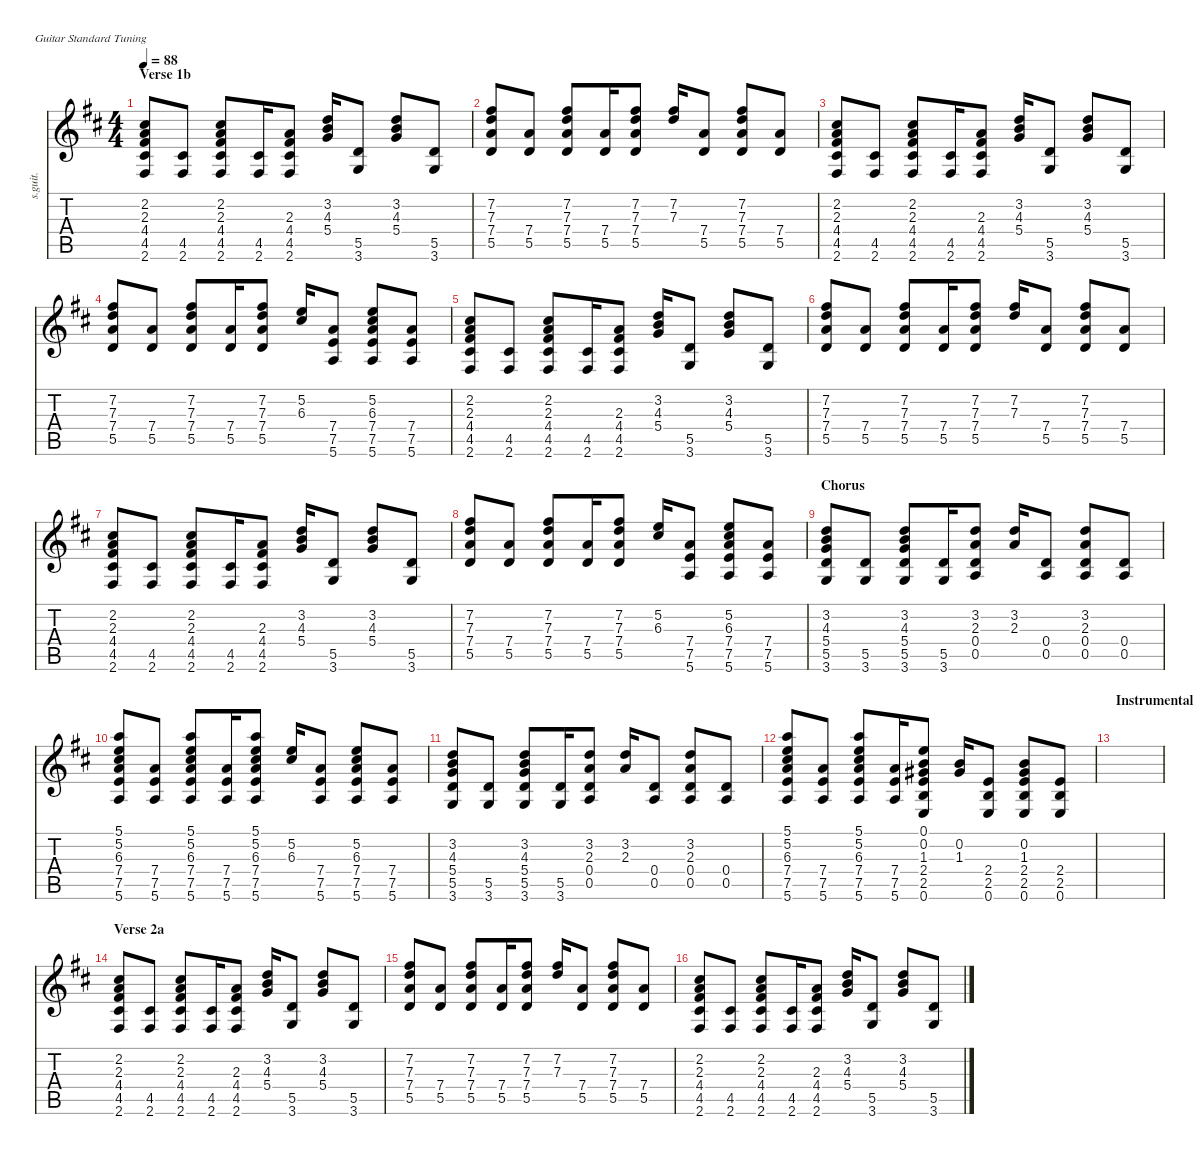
\defaultSystemsLayout 4
\hideDynamics
\bracketExtendMode nobrackets
\otherSystemsTrackNameOrientation horizontal
\track ("Steel Guitar" "s.guit.") {instrument acousticguitarsteel}
\staff {score tabs}
\tuning (E4 B3 G3 D3 A2 E2)
\ts (4 4)
\section ("" "Verse 1b")
\tempo 88
\clef g2
\ks d
(2.6{acc #} 4.5{acc #} 4.4{acc #} 2.2{acc #} 2.3{acc forcenatural}).8{dy mf beam Up} (2.6{acc #} 4.5{acc #}).8{beam Up} (2.6{acc #} 4.5{acc #} 4.4{acc #} 2.3{acc forcenatural} 2.2{acc #}).8{beam Up} (2.6{acc #} 4.5{acc #}).16{beam Up} (4.5{acc #} 2.6{acc #} 4.4{acc #} 2.3{acc forcenatural}).8{beam Up} (3.2{acc forcenatural} 4.3{acc forcenatural} 5.4{acc forcenatural}).16{beam Up} (3.6{acc forcenatural} 5.5{acc forcenatural}).8{beam Up} (5.4{acc forcenatural} 4.3{acc forcenatural} 3.2{acc forcenatural}).8{beam Up} (3.6{acc forcenatural} 5.5{acc forcenatural}).8{beam Up} |
(5.5{acc forcenatural} 7.4{acc forcenatural} 7.2{acc #} 7.3{acc forcenatural}).8{beam Up} (5.5{acc forcenatural} 7.4{acc forcenatural}).8{beam Up} (5.5{acc forcenatural} 7.4{acc forcenatural} 7.3{acc forcenatural} 7.2{acc #}).8{beam Up} (5.5{acc forcenatural} 7.4{acc forcenatural}).16{beam Up} (5.5{acc forcenatural} 7.4{acc forcenatural} 7.3{acc forcenatural} 7.2{acc #}).8{beam Up} (7.2{acc #} 7.3{acc forcenatural}).16{beam Up} (5.5{acc forcenatural} 7.4{acc forcenatural}).8{beam Up} (7.3{acc forcenatural} 7.2{acc #} 7.4{acc forcenatural} 5.5{acc forcenatural}).8{beam Up} (5.5{acc forcenatural} 7.4{acc forcenatural}).8{beam Up} |
(2.6{acc #} 4.5{acc #} 4.4{acc #} 2.2{acc #} 2.3{acc forcenatural}).8{beam Up} (2.6{acc #} 4.5{acc #}).8{beam Up} (2.6{acc #} 4.5{acc #} 4.4{acc #} 2.3{acc forcenatural} 2.2{acc #}).8{beam Up} (2.6{acc #} 4.5{acc #}).16{beam Up} (4.5{acc #} 2.6{acc #} 4.4{acc #} 2.3{acc forcenatural}).8{beam Up} (3.2{acc forcenatural} 4.3{acc forcenatural} 5.4{acc forcenatural}).16{beam Up} (3.6{acc forcenatural} 5.5{acc forcenatural}).8{beam Up} (5.4{acc forcenatural} 4.3{acc forcenatural} 3.2{acc forcenatural}).8{beam Up} (3.6{acc forcenatural} 5.5{acc forcenatural}).8{beam Up} |
(5.5{acc forcenatural} 7.4{acc forcenatural} 7.2{acc #} 7.3{acc forcenatural}).8{beam Up} (5.5{acc forcenatural} 7.4{acc forcenatural}).8{beam Up} (5.5{acc forcenatural} 7.4{acc forcenatural} 7.3{acc forcenatural} 7.2{acc #}).8{beam Up} (5.5{acc forcenatural} 7.4{acc forcenatural}).16{beam Up} (5.5{acc forcenatural} 7.4{acc forcenatural} 7.3{acc forcenatural} 7.2{acc #}).8{beam Up} (5.2{acc forcenatural} 6.3{acc #}).16{beam Up} (7.5{acc forcenatural} 7.4{acc forcenatural} 5.6{acc forcenatural}).8{beam Up} (6.3{acc #} 5.2{acc forcenatural} 7.4{acc forcenatural} 7.5{acc forcenatural} 5.6{acc forcenatural}).8{beam Up} (7.5{acc forcenatural} 7.4{acc forcenatural} 5.6{acc forcenatural}).8{beam Up} |
(2.6{acc #} 4.5{acc #} 4.4{acc #} 2.2{acc #} 2.3{acc forcenatural}).8{beam Up} (2.6{acc #} 4.5{acc #}).8{beam Up} (2.6{acc #} 4.5{acc #} 4.4{acc #} 2.3{acc forcenatural} 2.2{acc #}).8{beam Up} (2.6{acc #} 4.5{acc #}).16{beam Up} (4.5{acc #} 2.6{acc #} 4.4{acc #} 2.3{acc forcenatural}).8{beam Up} (3.2{acc forcenatural} 4.3{acc forcenatural} 5.4{acc forcenatural}).16{beam Up} (3.6{acc forcenatural} 5.5{acc forcenatural}).8{beam Up} (5.4{acc forcenatural} 4.3{acc forcenatural} 3.2{acc forcenatural}).8{beam Up} (3.6{acc forcenatural} 5.5{acc forcenatural}).8{beam Up} |
(5.5{acc forcenatural} 7.4{acc forcenatural} 7.2{acc #} 7.3{acc forcenatural}).8{beam Up} (5.5{acc forcenatural} 7.4{acc forcenatural}).8{beam Up} (5.5{acc forcenatural} 7.4{acc forcenatural} 7.3{acc forcenatural} 7.2{acc #}).8{beam Up} (5.5{acc forcenatural} 7.4{acc forcenatural}).16{beam Up} (5.5{acc forcenatural} 7.4{acc forcenatural} 7.3{acc forcenatural} 7.2{acc #}).8{beam Up} (7.2{acc #} 7.3{acc forcenatural}).16{beam Up} (5.5{acc forcenatural} 7.4{acc forcenatural}).8{beam Up} (7.3{acc forcenatural} 7.2{acc #} 7.4{acc forcenatural} 5.5{acc forcenatural}).8{beam Up} (5.5{acc forcenatural} 7.4{acc forcenatural}).8{beam Up} |
(2.6{acc #} 4.5{acc #} 4.4{acc #} 2.2{acc #} 2.3{acc forcenatural}).8{beam Up} (2.6{acc #} 4.5{acc #}).8{beam Up} (2.6{acc #} 4.5{acc #} 4.4{acc #} 2.3{acc forcenatural} 2.2{acc #}).8{beam Up} (2.6{acc #} 4.5{acc #}).16{beam Up} (4.5{acc #} 2.6{acc #} 4.4{acc #} 2.3{acc forcenatural}).8{beam Up} (3.2{acc forcenatural} 4.3{acc forcenatural} 5.4{acc forcenatural}).16{beam Up} (3.6{acc forcenatural} 5.5{acc forcenatural}).8{beam Up} (5.4{acc forcenatural} 4.3{acc forcenatural} 3.2{acc forcenatural}).8{beam Up} (3.6{acc forcenatural} 5.5{acc forcenatural}).8{beam Up} |
(5.5{acc forcenatural} 7.4{acc forcenatural} 7.2{acc #} 7.3{acc forcenatural}).8{beam Up} (5.5{acc forcenatural} 7.4{acc forcenatural}).8{beam Up} (5.5{acc forcenatural} 7.4{acc forcenatural} 7.3{acc forcenatural} 7.2{acc #}).8{beam Up} (5.5{acc forcenatural} 7.4{acc forcenatural}).16{beam Up} (5.5{acc forcenatural} 7.4{acc forcenatural} 7.3{acc forcenatural} 7.2{acc #}).8{beam Up} (5.2{acc forcenatural} 6.3{acc #}).16{beam Up} (7.5{acc forcenatural} 7.4{acc forcenatural} 5.6{acc forcenatural}).8{beam Up} (6.3{acc #} 5.2{acc forcenatural} 7.4{acc forcenatural} 7.5{acc forcenatural} 5.6{acc forcenatural}).8{beam Up} (7.5{acc forcenatural} 7.4{acc forcenatural} 5.6{acc forcenatural}).8{beam Up} |
\section ("" "Chorus")
(3.6{acc forcenatural} 5.5{acc forcenatural} 5.4{acc forcenatural} 3.2{acc forcenatural} 4.3{acc forcenatural}).8{beam Up} (3.6{acc forcenatural} 5.5{acc forcenatural}).8{beam Up} (3.6{acc forcenatural} 5.5{acc forcenatural} 5.4{acc forcenatural} 4.3{acc forcenatural} 3.2{acc forcenatural}).8{beam Up} (3.6{acc forcenatural} 5.5{acc forcenatural}).16{beam Up} (0.5{acc forcenatural} 0.4{acc forcenatural} 2.3{acc forcenatural} 3.2{acc forcenatural}).8{beam Up} (3.2{acc forcenatural} 2.3{acc forcenatural}).16{beam Up} (0.5{acc forcenatural} 0.4{acc forcenatural}).8{beam Up} (2.3{acc forcenatural} 3.2{acc forcenatural} 0.4{acc forcenatural} 0.5{acc forcenatural}).8{beam Up} (0.5{acc forcenatural} 0.4{acc forcenatural}).8{beam Up} |
(7.5{acc forcenatural} 7.4{acc forcenatural} 5.2{acc forcenatural} 6.3{acc #} 5.1{acc forcenatural} 5.6{acc forcenatural}).8{beam Up} (7.5{acc forcenatural} 7.4{acc forcenatural} 5.6{acc forcenatural}).8{beam Up} (7.5{acc forcenatural} 7.4{acc forcenatural} 6.3{acc #} 5.2{acc forcenatural} 5.1{acc forcenatural} 5.6{acc forcenatural}).8{beam Up} (7.5{acc forcenatural} 7.4{acc forcenatural} 5.6{acc forcenatural}).16{beam Up} (7.5{acc forcenatural} 7.4{acc forcenatural} 6.3{acc #} 5.2{acc forcenatural} 5.1{acc forcenatural} 5.6{acc forcenatural}).8{beam Up} (5.2{acc forcenatural} 6.3{acc #}).16{beam Up} (7.5{acc forcenatural} 7.4{acc forcenatural} 5.6{acc forcenatural}).8{beam Up} (6.3{acc #} 5.2{acc forcenatural} 7.4{acc forcenatural} 7.5{acc forcenatural} 5.6{acc forcenatural}).8{beam Up} (7.5{acc forcenatural} 7.4{acc forcenatural} 5.6{acc forcenatural}).8{beam Up} |
(3.6{acc forcenatural} 5.5{acc forcenatural} 5.4{acc forcenatural} 3.2{acc forcenatural} 4.3{acc forcenatural}).8{beam Up} (3.6{acc forcenatural} 5.5{acc forcenatural}).8{beam Up} (3.6{acc forcenatural} 5.5{acc forcenatural} 5.4{acc forcenatural} 4.3{acc forcenatural} 3.2{acc forcenatural}).8{beam Up} (3.6{acc forcenatural} 5.5{acc forcenatural}).16{beam Up} (0.5{acc forcenatural} 0.4{acc forcenatural} 2.3{acc forcenatural} 3.2{acc forcenatural}).8{beam Up} (3.2{acc forcenatural} 2.3{acc forcenatural}).16{beam Up} (0.5{acc forcenatural} 0.4{acc forcenatural}).8{beam Up} (2.3{acc forcenatural} 3.2{acc forcenatural} 0.4{acc forcenatural} 0.5{acc forcenatural}).8{beam Up} (0.5{acc forcenatural} 0.4{acc forcenatural}).8{beam Up} |
(7.5{acc forcenatural} 7.4{acc forcenatural} 5.2{acc forcenatural} 6.3{acc #} 5.1{acc forcenatural} 5.6{acc forcenatural}).8{beam Up} (7.5{acc forcenatural} 7.4{acc forcenatural} 5.6{acc forcenatural}).8{beam Up} (7.5{acc forcenatural} 7.4{acc forcenatural} 6.3{acc #} 5.2{acc forcenatural} 5.1{acc forcenatural} 5.6{acc forcenatural}).8{beam Up} (7.5{acc forcenatural} 7.4{acc forcenatural} 5.6{acc forcenatural}).16{beam Up} (2.5{acc forcenatural} 2.4{acc forcenatural} 1.3{acc #} 0.2{acc forcenatural} 0.1{acc forcenatural} 0.6{acc forcenatural}).8{beam Up} (0.2{acc forcenatural} 1.3{acc #}).16{beam Up} (2.5{acc forcenatural} 2.4{acc forcenatural} 0.6{acc forcenatural}).8{beam Up} (1.3{acc #} 0.2{acc forcenatural} 2.4{acc forcenatural} 2.5{acc forcenatural} 0.6{acc forcenatural}).8{beam Up} (2.5{acc forcenatural} 2.4{acc forcenatural} 0.6{acc forcenatural}).8{beam Up} |
\section ("" "Instrumental")
|
\section ("" "Verse 2a")
(2.6{acc #} 4.5{acc #} 4.4{acc #} 2.2{acc #} 2.3{acc forcenatural}).8{beam Up} (2.6{acc #} 4.5{acc #}).8{beam Up} (2.6{acc #} 4.5{acc #} 4.4{acc #} 2.3{acc forcenatural} 2.2{acc #}).8{beam Up} (2.6{acc #} 4.5{acc #}).16{beam Up} (4.5{acc #} 2.6{acc #} 4.4{acc #} 2.3{acc forcenatural}).8{beam Up} (3.2{acc forcenatural} 4.3{acc forcenatural} 5.4{acc forcenatural}).16{beam Up} (3.6{acc forcenatural} 5.5{acc forcenatural}).8{beam Up} (5.4{acc forcenatural} 4.3{acc forcenatural} 3.2{acc forcenatural}).8{beam Up} (3.6{acc forcenatural} 5.5{acc forcenatural}).8{beam Up} |
(5.5{acc forcenatural} 7.4{acc forcenatural} 7.2{acc #} 7.3{acc forcenatural}).8{beam Up} (5.5{acc forcenatural} 7.4{acc forcenatural}).8{beam Up} (5.5{acc forcenatural} 7.4{acc forcenatural} 7.3{acc forcenatural} 7.2{acc #}).8{beam Up} (5.5{acc forcenatural} 7.4{acc forcenatural}).16{beam Up} (5.5{acc forcenatural} 7.4{acc forcenatural} 7.3{acc forcenatural} 7.2{acc #}).8{beam Up} (7.2{acc #} 7.3{acc forcenatural}).16{beam Up} (5.5{acc forcenatural} 7.4{acc forcenatural}).8{beam Up} (7.3{acc forcenatural} 7.2{acc #} 7.4{acc forcenatural} 5.5{acc forcenatural}).8{beam Up} (5.5{acc forcenatural} 7.4{acc forcenatural}).8{beam Up} |
(2.6{acc #} 4.5{acc #} 4.4{acc #} 2.2{acc #} 2.3{acc forcenatural}).8{beam Up} (2.6{acc #} 4.5{acc #}).8{beam Up} (2.6{acc #} 4.5{acc #} 4.4{acc #} 2.3{acc forcenatural} 2.2{acc #}).8{beam Up} (2.6{acc #} 4.5{acc #}).16{beam Up} (4.5{acc #} 2.6{acc #} 4.4{acc #} 2.3{acc forcenatural}).8{beam Up} (3.2{acc forcenatural} 4.3{acc forcenatural} 5.4{acc forcenatural}).16{beam Up} (3.6{acc forcenatural} 5.5{acc forcenatural}).8{beam Up} (5.4{acc forcenatural} 4.3{acc forcenatural} 3.2{acc forcenatural}).8{beam Up} (3.6{acc forcenatural} 5.5{acc forcenatural}).8{beam Up}
